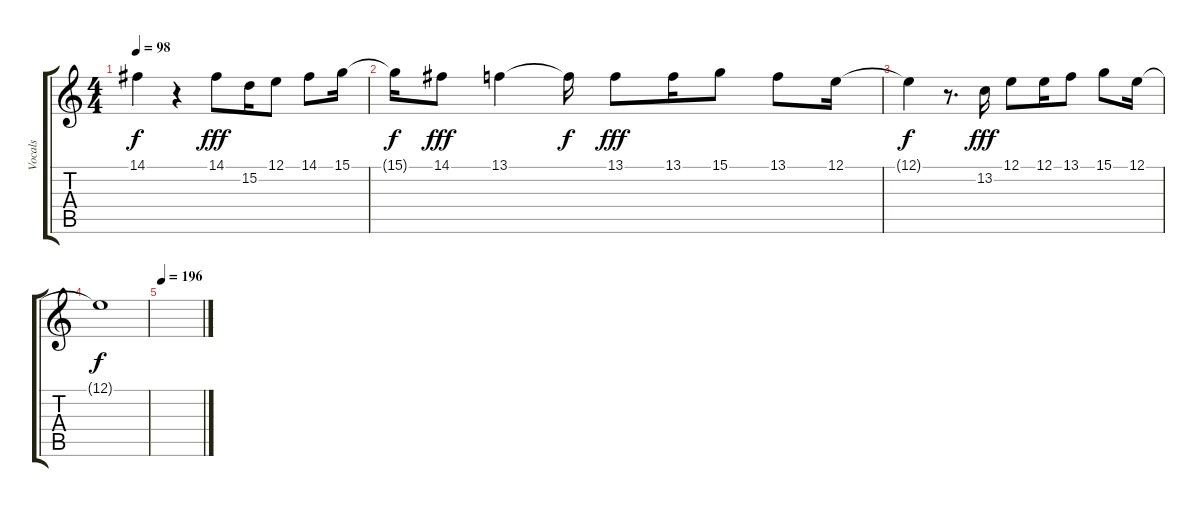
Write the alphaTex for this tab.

\track ("Vocals" "Vocals") {instrument voiceoohs}
\staff {score tabs}
\tuning (E4 B3 G3 D3 A2 E2) {hide}
\ts (4 4)
\tempo 98
\clef g2
\ks c
14.1{t}.4{dy f} r.4 14.1.8{dy fff} 15.2.16 12.1.8 14.1.8 15.1.16 |
15.1{t}.16{dy f} 14.1.8{dy fff} 13.1.4 13.1{t}.16{dy f} 13.1.8{dy fff} 13.1.16 15.1.8 13.1.8 12.1.16 |
12.1{t}.4{dy f} r.8{d} 13.2.16{dy fff} 12.1.8 12.1.16 13.1.8 15.1.8 12.1.16 |
12.1{t}.1{dy f} |
\tempo 196
